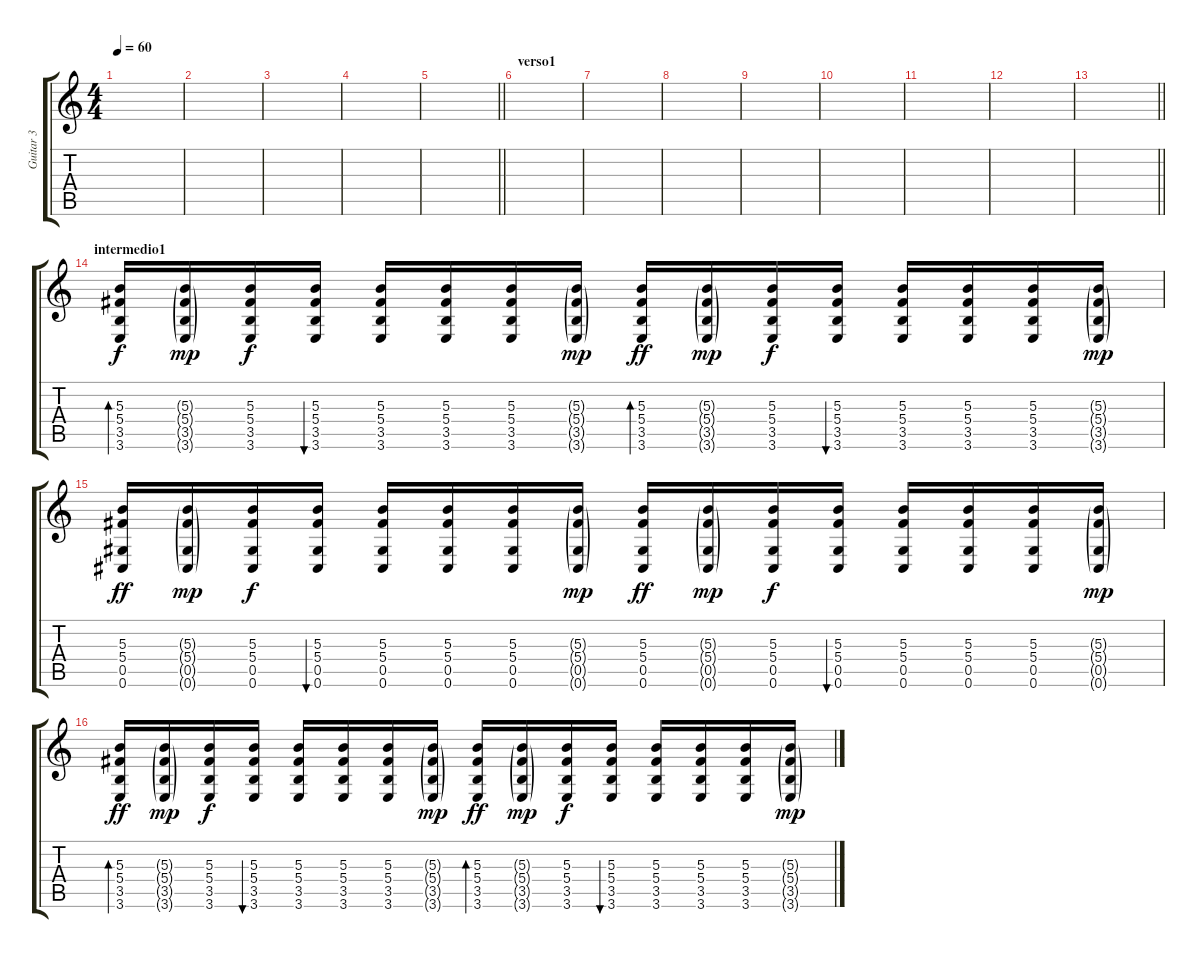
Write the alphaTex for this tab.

\track ("Guitar 3" "Guitar 3") {instrument acousticguitarsteel}
\staff {score tabs}
\tuning (Eb4 Bb3 Gb3 Db3 Ab2 Db2) {hide}
\ts (4 4)
\tempo 60
\clef g2
\ks c
|
|
|
|
\barLineRight lightlight
|
\section ("" "verso1")
|
|
|
|
|
|
|
\barLineRight lightlight
|
\section ("" "intermedio1")
(5.3 5.4 3.5 3.6).16{bd 30} (5.3{g} 5.4{g} 3.5{g} 3.6{g}).16{dy mp} (5.3 5.4 3.5 3.6).16{dy f} (5.3 5.4 3.5 3.6).16{bu 60} (5.3 5.4 3.5 3.6).16 (5.3 5.4 3.5 3.6).16 (5.3 5.4 3.5 3.6).16 (5.3{g} 5.4{g} 3.5{g} 3.6{g}).16{dy mp} (5.3 5.4 3.5 3.6).16{bd 30 dy ff} (5.3{g} 5.4{g} 3.5{g} 3.6{g}).16{dy mp} (5.3 5.4 3.5 3.6).16{dy f} (5.3 5.4 3.5 3.6).16{bu 60} (5.3 5.4 3.5 3.6).16 (5.3 5.4 3.5 3.6).16 (5.3 5.4 3.5 3.6).16 (5.3{g} 5.4{g} 3.5{g} 3.6{g}).16{dy mp} |
(5.3 5.4 0.5 0.6).16{dy ff} (5.3{g} 5.4{g} 0.5{g} 0.6{g}).16{dy mp} (5.3 5.4 0.5 0.6).16{dy f} (5.3 5.4 0.5 0.6).16{bu 60} (5.3 5.4 0.5 0.6).16 (5.3 5.4 0.5 0.6).16 (5.3 5.4 0.5 0.6).16 (5.3{g} 5.4{g} 0.5{g} 0.6{g}).16{dy mp} (5.3 5.4 0.5 0.6).16{dy ff} (5.3{g} 5.4{g} 0.5{g} 0.6{g}).16{dy mp} (5.3 5.4 0.5 0.6).16{dy f} (5.3 5.4 0.5 0.6).16{bu 60} (5.3 5.4 0.5 0.6).16 (5.3 5.4 0.5 0.6).16 (5.3 5.4 0.5 0.6).16 (5.3{g} 5.4{g} 0.5{g} 0.6{g}).16{dy mp} |
(5.3 5.4 3.5 3.6).16{bd 30 dy ff} (5.3{g} 5.4{g} 3.5{g} 3.6{g}).16{dy mp} (5.3 5.4 3.5 3.6).16{dy f} (5.3 5.4 3.5 3.6).16{bu 60} (5.3 5.4 3.5 3.6).16 (5.3 5.4 3.5 3.6).16 (5.3 5.4 3.5 3.6).16 (5.3{g} 5.4{g} 3.5{g} 3.6{g}).16{dy mp} (5.3 5.4 3.5 3.6).16{bd 30 dy ff} (5.3{g} 5.4{g} 3.5{g} 3.6{g}).16{dy mp} (5.3 5.4 3.5 3.6).16{dy f} (5.3 5.4 3.5 3.6).16{bu 60} (5.3 5.4 3.5 3.6).16 (5.3 5.4 3.5 3.6).16 (5.3 5.4 3.5 3.6).16 (5.3{g} 5.4{g} 3.5{g} 3.6{g}).16{dy mp}
